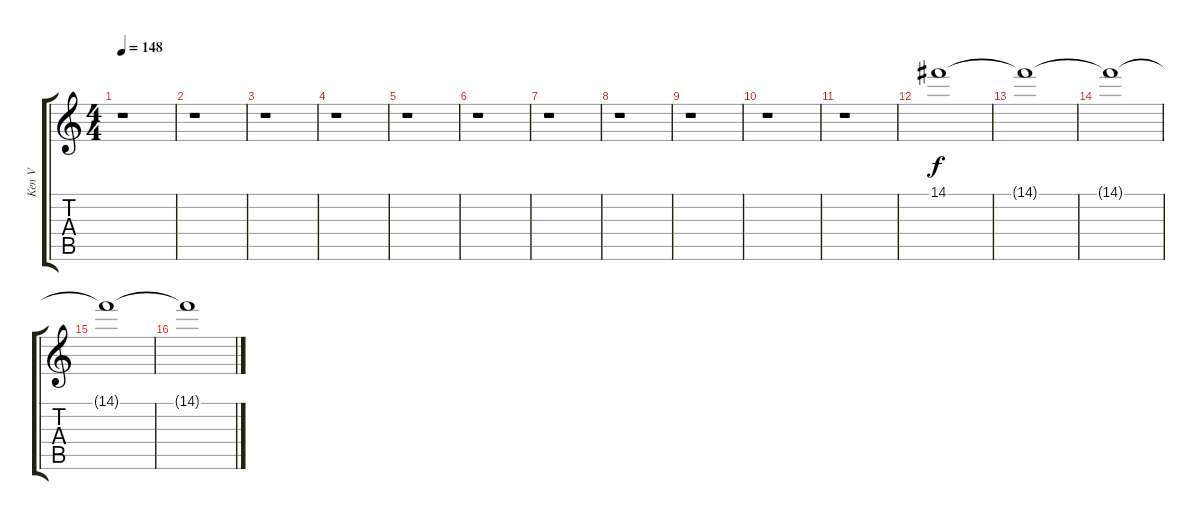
\track ("Ken V" "Ken V") {instrument guitarharmonics}
\staff {score tabs}
\tuning (E4 B3 G3 D3 A2 E2) {hide}
\ts (4 4)
\tempo 148
\clef g2
\ks c
r.1{dy f} |
r.1 |
r.1 |
r.1 |
r.1 |
r.1 |
r.1 |
r.1 |
r.1 |
r.1 |
r.1 |
14.1.1{volume 16} |
14.1{t}.1 |
14.1{t}.1 |
14.1{t}.1 |
14.1{t}.1
